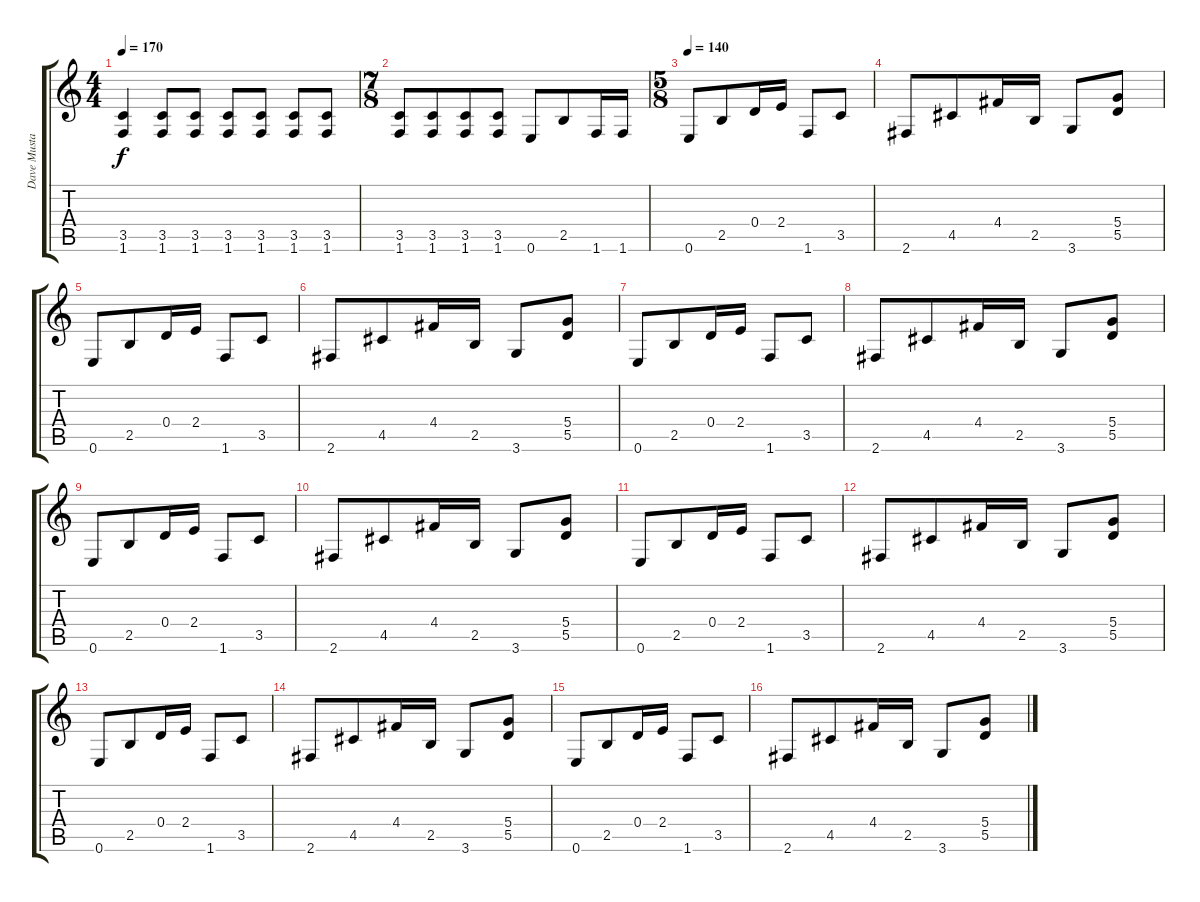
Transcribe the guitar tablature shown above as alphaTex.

\track ("Dave Mustaine" "Dave Musta") {instrument distortionguitar}
\staff {score tabs}
\tuning (E4 B3 G3 D3 A2 E2) {hide}
\ts (4 4)
\tempo 170
\clef g2
\ks c
(3.5{t} 1.6{t}).4{dy f} (3.5 1.6).8 (3.5 1.6).8 (3.5 1.6).8 (3.5 1.6).8 (3.5 1.6).8 (3.5 1.6).8 |
\ts (7 8)
(3.5 1.6).8 (3.5 1.6).8 (3.5 1.6).8 (3.5 1.6).8 0.6.8 2.5.8 1.6.16 1.6.16 |
\ts (5 8)
\tempo 140
0.6.8 2.5.8 0.4.16 2.4.16 1.6.8 3.5.8 |
2.6.8 4.5.8 4.4.16 2.5.16 3.6.8 (5.4 5.5).8 |
0.6.8 2.5.8 0.4.16 2.4.16 1.6.8 3.5.8 |
2.6.8 4.5.8 4.4.16 2.5.16 3.6.8 (5.4 5.5).8 |
0.6.8 2.5.8 0.4.16 2.4.16 1.6.8 3.5.8 |
2.6.8 4.5.8 4.4.16 2.5.16 3.6.8 (5.4 5.5).8 |
0.6.8 2.5.8 0.4.16 2.4.16 1.6.8 3.5.8 |
2.6.8 4.5.8 4.4.16 2.5.16 3.6.8 (5.4 5.5).8 |
0.6.8 2.5.8 0.4.16 2.4.16 1.6.8 3.5.8 |
2.6.8 4.5.8 4.4.16 2.5.16 3.6.8 (5.4 5.5).8 |
0.6.8 2.5.8 0.4.16 2.4.16 1.6.8 3.5.8 |
2.6.8 4.5.8 4.4.16 2.5.16 3.6.8 (5.4 5.5).8 |
0.6.8 2.5.8 0.4.16 2.4.16 1.6.8 3.5.8 |
2.6.8 4.5.8 4.4.16 2.5.16 3.6.8 (5.4 5.5).8
